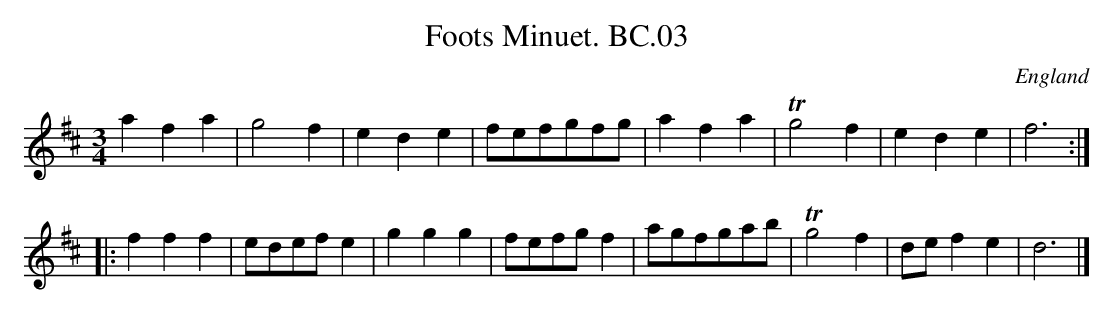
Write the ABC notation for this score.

X:1
T:Foots Minuet. BC.03
M:3/4
L:1/4
O:England
K:D
a f a | g2 f | e d e | f/e/f/g/f/g/ | a f a | Tg2 f | e d e | f3 :|
|: f f f |e/d/e/f/ e |  g g g | f/e/f/g/ f | a/g/f/g/a/b/ | Tg2 f | d/e/ f e | d3 |]
